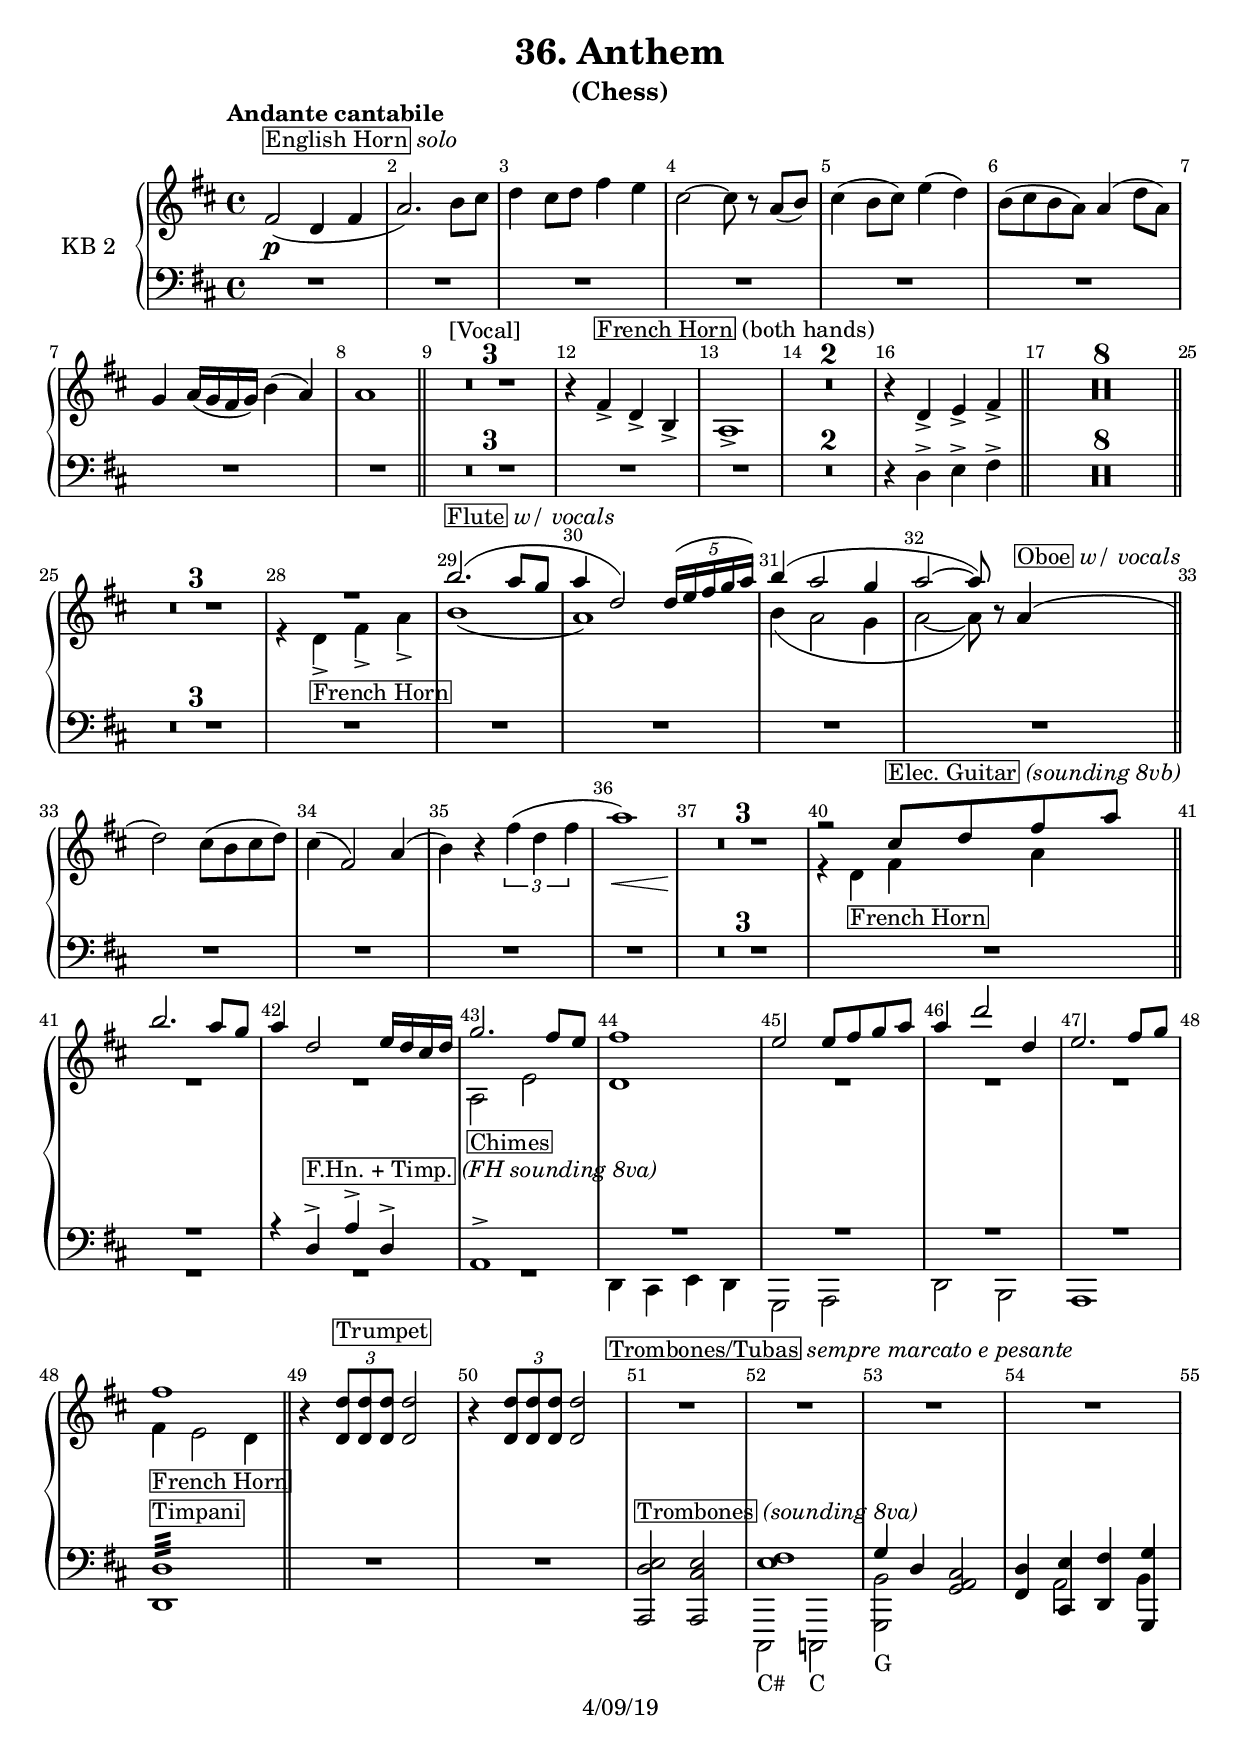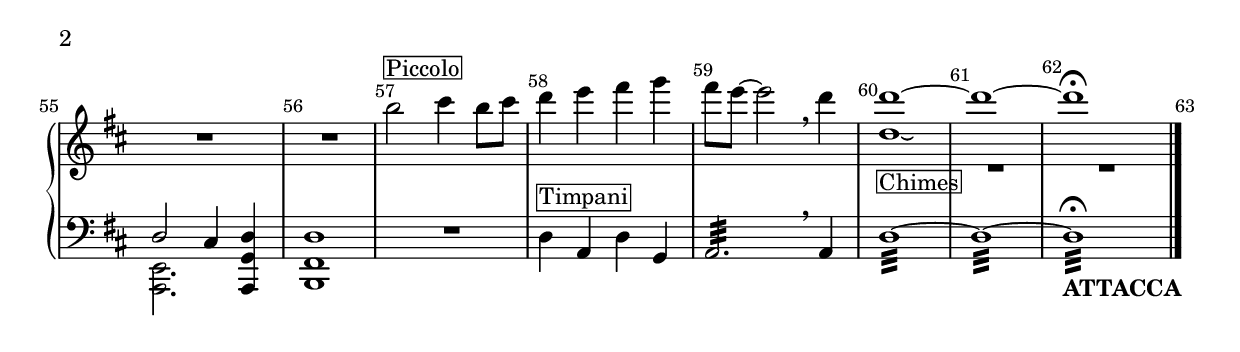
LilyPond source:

\version "2.18.2"

\header {
  title = "36. Anthem"
  subtitle = "(Chess)"
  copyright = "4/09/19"
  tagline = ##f
}

global = {
  \key d \major
  \time 4/4
  \tempo "Andante cantabile"
  \compressFullBarRests
  \override Score.BarNumber.break-visibility = ##(#t #t #t)
}

right = \relative c'' {
  \global
  fis,2^\markup { \box "English Horn" \italic "solo" }\p( d4 fis a2.) b8 cis d4 cis8 d fis4 e cis2 ~ cis8 r a( b) %1-4
  cis4( b8 cis) e4( d) b8( cis b a) a4( d8 a) g4 a16( g fis g) b4( a) a1 %5-8
  <>^"[Vocal]" R1*3 r4 fis->^\markup { \box "French Horn" "(both hands)" } d-> b-> a1-> R1*2 r4 d-> e-> fis-> %9-16
  R1*8 %17-24
  R1*3 << { R1 b'2.^\markup { \box "Flute" \italic "w/ vocals" }( a8 g a4 d,2) \tuplet 5/4 { d16( e fis g a) } b4( a2 g4 a2 ~ a8) } \\ { r4 d,,->_\markup { \box "French Horn" } fis-> a-> b1( a) b4( a2 g4 a2 ~ a8) } >> r8 a4^\markup { \box "Oboe" \italic "w/ vocals" }(
  d2) cis8( b cis d) cis4( fis,2) a4( b) r \tuplet 3/2 { fis'4( d fis } a1\<) R1*3\! << { r2 cis,8^\markup { \box "Elec. Guitar" \italic "(sounding 8vb)" } d fis a } \\ { r4 d,,_\markup { \box "French Horn" } fis a } >> %33-40
  << { b'2. a8 g a4 d,2 e16 d cis d g2. fis8 e fis1 e2 e8 fis g a a4 d2 d,4 e2. fis8 g fis1 } \\ { R1*2 a,,2_\markup { \box "Chimes" } e' d1 R1*3 fis4_\markup { \box "French Horn" } e2 d4 } >> %41-48
  r4 \tuplet 3/2 { <d d'>8^\markup { \box "Trumpet" } <d d'> <d d'> } <d d'>2 r4 \tuplet 3/2 { <d d'>8 <d d'> <d d'> } <d d'>2 R1*6 %49-56
  b''2^\markup { \box "Piccolo" } cis4 b8 cis d4 e fis g fis8 e8 ~ e2 \breathe d4 << { d1 ~ d ~ d\fermata } \\ { d,1_\markup { \box "Chimes" }\laissezVibrer R1 R1 } >> %57-62
  
}

left = \relative c' {
  \global
  R1*8 \bar "||" %1-8
  R1*7 r4 d,-> e-> fis-> \bar "||" %9-16
  R1*8 \bar "||" %17-24
  R1*8 \bar "||" %25-32
  R1*8 \bar "||" %33-40
  << { R1 r4 d->^\markup { \box "F.Hn. + Timp." \italic "(FH sounding 8va)" } a'-> d,-> a1-> R1*4 d1:32^\markup { \box "Timpani" } } \\ { R1*3 d,4_\markup { \box "Trombones/Tubas" \italic "sempre marcato e pesante" } cis e d g,2 a d b a1 d }  >> \bar "||" %41-48
  R1*2 <a d' e>2^\markup { \box "Trombones" \italic "(sounding 8va)" } <a cis' e> << { <e'' fis>1 } \\ { cis,,2_"C#" c2_"C" } >> << { g'''4 d } \\ { <g,, b'>2_"G" } >> <g' a cis> <fis d'>4 << { <cis e'> <d fis'> < g, g''> d''2 cis4 } \\ { a2 b4 <a, e'>2. } >> <a g' d'>4 <b fis' d'>1 %49-56
  R1 d'4^\markup { \box "Timpani" } a d g, a2.:32 \breathe a4 d1:32 ~ d1:32 ~ d1:32\fermata_\markup { \bold "ATTACCA" } \bar "|." %57-62
  
}

\score {
  \new PianoStaff \with {
    instrumentName = "KB 2"
  } <<
    \new Staff = "right" \right
    \new Staff = "left" { \clef bass \left }
  >>
  \layout { }
}
